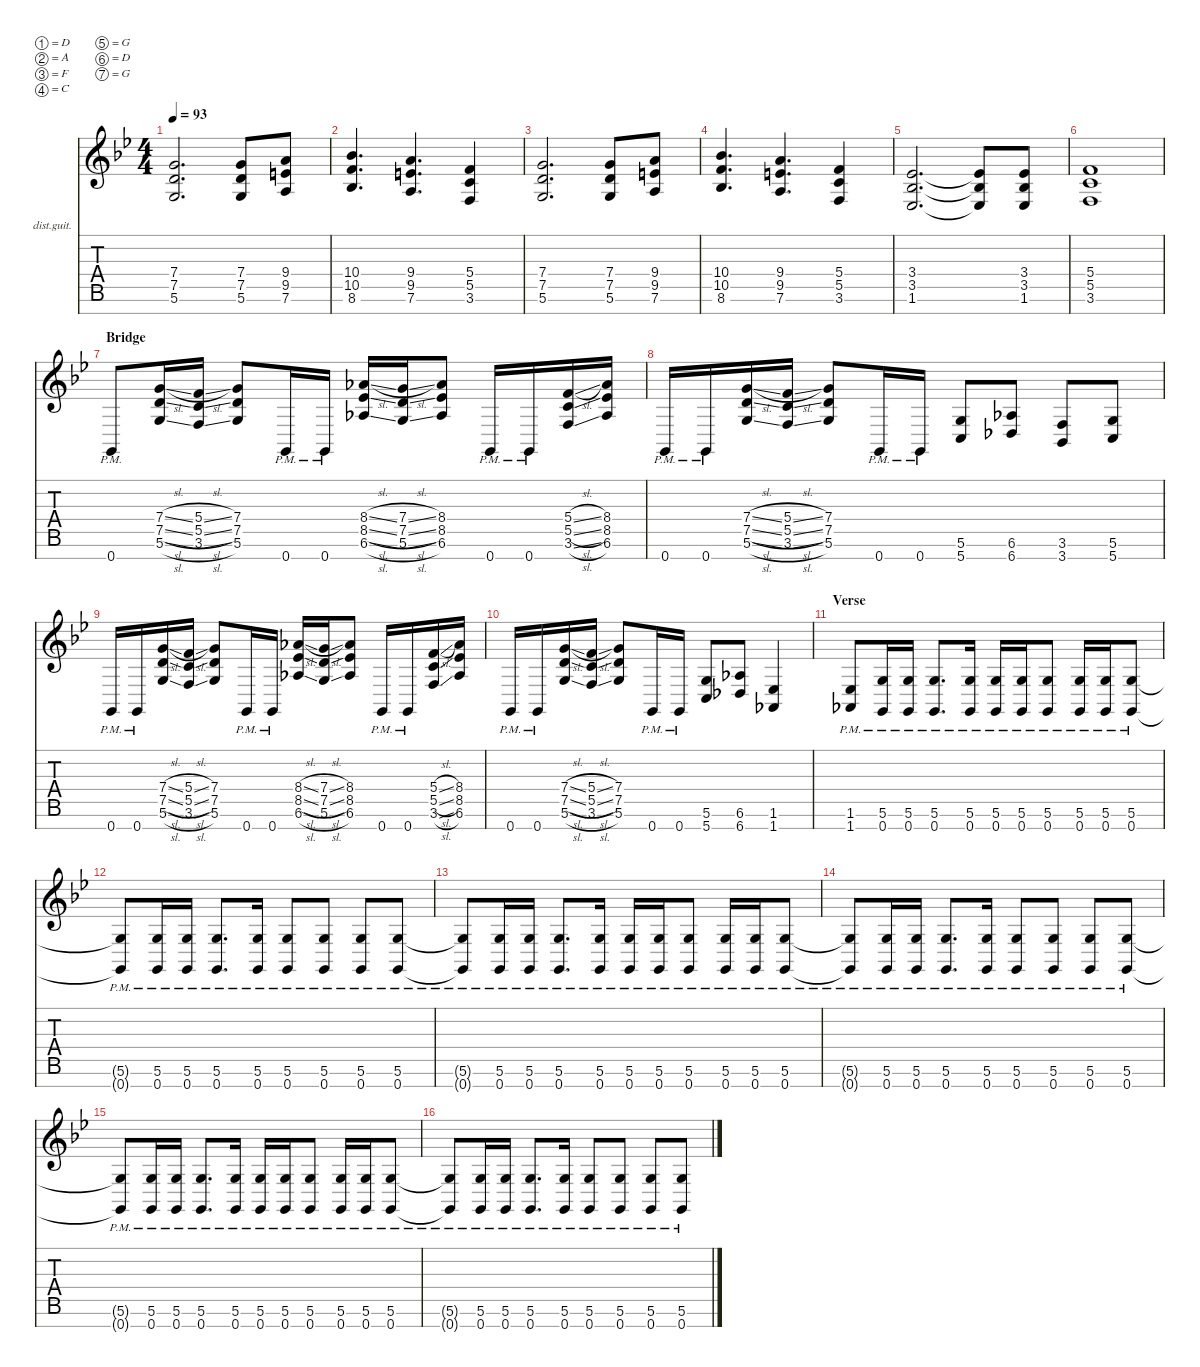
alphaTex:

\defaultSystemsLayout 2
\hideDynamics
\bracketExtendMode nobrackets
\firstSystemTrackNameOrientation horizontal
\otherSystemsTrackNameOrientation horizontal
\track ("Rhytm" "dist.guit.") {defaultSystemsLayout 2 solo instrument distortionguitar}
\staff {score tabs}
\tuning (D4 A3 F3 C3 G2 D2 G1)
\ts (4 4)
\scale
1.0532
\tempo 93
\accidentals auto
\clef g2
\ottava regular
\simile none
\scale
1.05846
\ks gminor
(5.6{acc forcenatural} 7.5{acc forcenatural} 7.4{acc forcenatural}).2{d dy mf instrument distortionguitar beam Up} (5.6{acc forcenatural} 7.5{acc forcenatural} 7.4{acc forcenatural}).8{beam Up} (7.6{acc forcenatural} 9.5{acc forcenatural} 9.4{acc forcenatural}).8{beam Up} |
\scale
0.946802
\scale
0.941538 (8.6{acc b} 10.5{acc forcenatural} 10.4{acc b}).4{d beam Up} (7.6{acc forcenatural} 9.5{acc forcenatural} 9.4{acc forcenatural}).4{d beam Up} (3.6{acc forcenatural} 5.5{acc forcenatural} 5.4{acc forcenatural}).4{beam Up} |
\scale
1.03306
\scale
1.04096 (5.6{acc forcenatural} 7.5{acc forcenatural} 7.4{acc forcenatural}).2{d beam Up} (5.6{acc forcenatural} 7.5{acc forcenatural} 7.4{acc forcenatural}).8{beam Up} (7.6{acc forcenatural} 9.5{acc forcenatural} 9.4{acc forcenatural}).8{beam Up} |
\scale
0.966937
\scale
0.959042 (8.6{acc b} 10.5{acc forcenatural} 10.4{acc b}).4{d beam Up} (7.6{acc forcenatural} 9.5{acc forcenatural} 9.4{acc forcenatural}).4{d beam Up} (3.6{acc forcenatural} 5.5{acc forcenatural} 5.4{acc forcenatural}).4{beam Up} |
\scale
1.03043
\scale
1.03043 (1.6{acc b} 3.5{acc b} 3.4{acc b}).2{d beam Up} (1.6{t acc b} 3.5{t acc b} 3.4{t acc b}).8{beam Up} (1.6{acc b} 3.5{acc b} 3.4{acc b}).8{beam Up} |
\scale
0.969568
\scale
0.969568 (3.6{acc forcenatural} 5.5{acc forcenatural} 5.4{acc forcenatural}).1{beam Up} |
\section ("" "Bridge")
\scale
1.03043
\scale
1.03043 0.7{pm acc forcenatural}.8{beam Up} (5.6{sl acc forcenatural} 7.5{sl acc forcenatural} 7.4{sl acc forcenatural}).16{beam Up} (3.6{sl acc forcenatural} 5.5{sl acc forcenatural} 5.4{sl acc forcenatural}).16{beam Up} (5.6{acc forcenatural} 7.5{acc forcenatural} 7.4{acc forcenatural}).8{beam Up} 0.7{pm acc forcenatural}.16{beam Up} 0.7{pm acc forcenatural}.16{beam Up} (6.6{sl acc b} 8.5{sl acc b} 8.4{sl acc b}).16{beam Up} (5.6{sl acc forcenatural} 7.5{sl acc forcenatural} 7.4{sl acc forcenatural}).16{beam Up} (6.6{acc b} 8.5{acc b} 8.4{acc b}).8{beam Up} 0.7{pm acc forcenatural}.16{beam Up} 0.7{pm acc forcenatural}.16{beam Up} (3.6{sl acc forcenatural} 5.5{sl acc forcenatural} 5.4{sl acc forcenatural}).16{beam Up} (6.6{acc b} 8.5{acc b} 8.4{acc b}).16{beam Up} |
\scale
0.969568
\scale
0.969568 0.7{pm acc forcenatural}.16{beam Up} 0.7{pm acc forcenatural}.16{beam Up} (5.6{sl acc forcenatural} 7.5{sl acc forcenatural} 7.4{sl acc forcenatural}).16{beam Up} (3.6{sl acc forcenatural} 5.5{sl acc forcenatural} 5.4{sl acc forcenatural}).16{beam Up} (5.6{acc forcenatural} 7.5{acc forcenatural} 7.4{acc forcenatural}).8{beam Up} 0.7{pm acc forcenatural}.16{beam Up} 0.7{pm acc forcenatural}.16{beam Up} (5.7{acc forcenatural} 5.6{acc forcenatural}).8{beam Up} (6.7{acc b} 6.6{acc b}).8{beam Up} (3.7{acc b} 3.6{acc forcenatural}).8{beam Up} (5.7{acc forcenatural} 5.6{acc forcenatural}).8{beam Up} |
\scale
1.02601
\scale
1.02601 0.7{pm acc forcenatural}.16{beam Up} 0.7{pm acc forcenatural}.16{beam Up} (5.6{sl acc forcenatural} 7.5{sl acc forcenatural} 7.4{sl acc forcenatural}).16{beam Up} (3.6{sl acc forcenatural} 5.5{sl acc forcenatural} 5.4{sl acc forcenatural}).16{beam Up} (5.6{acc forcenatural} 7.5{acc forcenatural} 7.4{acc forcenatural}).8{beam Up} 0.7{pm acc forcenatural}.16{beam Up} 0.7{pm acc forcenatural}.16{beam Up} (6.6{sl acc b} 8.5{sl acc b} 8.4{sl acc b}).16{beam Up} (5.6{sl acc forcenatural} 7.5{sl acc forcenatural} 7.4{sl acc forcenatural}).16{beam Up} (6.6{acc b} 8.5{acc b} 8.4{acc b}).8{beam Up} 0.7{pm acc forcenatural}.16{beam Up} 0.7{pm acc forcenatural}.16{beam Up} (3.6{sl acc forcenatural} 5.5{sl acc forcenatural} 5.4{sl acc forcenatural}).16{beam Up} (6.6{acc b} 8.5{acc b} 8.4{acc b}).16{beam Up} |
\scale
0.973989
\scale
0.973989 0.7{pm acc forcenatural}.16{beam Up} 0.7{pm acc forcenatural}.16{beam Up} (5.6{sl acc forcenatural} 7.5{sl acc forcenatural} 7.4{sl acc forcenatural}).16{beam Up} (3.6{sl acc forcenatural} 5.5{sl acc forcenatural} 5.4{sl acc forcenatural}).16{beam Up} (5.6{acc forcenatural} 7.5{acc forcenatural} 7.4{acc forcenatural}).8{beam Up} 0.7{pm acc forcenatural}.16{beam Up} 0.7{pm acc forcenatural}.16{beam Up} (5.7{acc forcenatural} 5.6{acc forcenatural}).8{beam Up} (6.7{acc b} 6.6{acc b}).8{beam Up} (1.7{acc b} 1.6{acc b}).4{beam Up} |
\section ("" "Verse")
\scale
1.03043
\scale
1.03043 (1.6{pm acc b} 1.7{pm acc b}).8{beam Up} (0.7{pm acc forcenatural} 5.6{pm acc forcenatural}).16{beam Up} (0.7{pm acc forcenatural} 5.6{pm acc forcenatural}).16{beam Up} (0.7{pm acc forcenatural} 5.6{pm acc forcenatural}).8{d beam Up} (0.7{pm acc forcenatural} 5.6{pm acc forcenatural}).16{beam Up} (0.7{pm acc forcenatural} 5.6{pm acc forcenatural}).16{beam Up} (0.7{pm acc forcenatural} 5.6{pm acc forcenatural}).16{beam Up} (0.7{pm acc forcenatural} 5.6{pm acc forcenatural}).8{beam Up} (0.7{pm acc forcenatural} 5.6{pm acc forcenatural}).16{beam Up} (0.7{pm acc forcenatural} 5.6{pm acc forcenatural}).16{beam Up} (0.7{pm acc forcenatural} 5.6{pm acc forcenatural}).8{beam Up} |
\scale
0.969568
\scale
0.969568 (0.7{pm t acc forcenatural} 5.6{pm t acc forcenatural}).8{beam Up} (0.7{pm acc forcenatural} 5.6{pm acc forcenatural}).16{beam Up} (0.7{pm acc forcenatural} 5.6{pm acc forcenatural}).16{beam Up} (0.7{pm acc forcenatural} 5.6{pm acc forcenatural}).8{d beam Up} (0.7{pm acc forcenatural} 5.6{pm acc forcenatural}).16{beam Up} (0.7{pm acc forcenatural} 5.6{pm acc forcenatural}).8{beam Up} (0.7{pm acc forcenatural} 5.6{pm acc forcenatural}).8{beam Up} (0.7{pm acc forcenatural} 5.6{pm acc forcenatural}).8{beam Up} (0.7{pm acc forcenatural} 5.6{pm acc forcenatural}).8{beam Up} |
\scale
1.03043
\scale
1.03043 (0.7{pm t acc forcenatural} 5.6{pm t acc forcenatural}).8{beam Up} (0.7{pm acc forcenatural} 5.6{pm acc forcenatural}).16{beam Up} (0.7{pm acc forcenatural} 5.6{pm acc forcenatural}).16{beam Up} (0.7{pm acc forcenatural} 5.6{pm acc forcenatural}).8{d beam Up} (0.7{pm acc forcenatural} 5.6{pm acc forcenatural}).16{beam Up} (0.7{pm acc forcenatural} 5.6{pm acc forcenatural}).16{beam Up} (0.7{pm acc forcenatural} 5.6{pm acc forcenatural}).16{beam Up} (0.7{pm acc forcenatural} 5.6{pm acc forcenatural}).8{beam Up} (0.7{pm acc forcenatural} 5.6{pm acc forcenatural}).16{beam Up} (0.7{pm acc forcenatural} 5.6{pm acc forcenatural}).16{beam Up} (0.7{pm acc forcenatural} 5.6{pm acc forcenatural}).8{beam Up} |
\scale
0.969568
\scale
0.969568 (0.7{pm t acc forcenatural} 5.6{pm t acc forcenatural}).8{beam Up} (0.7{pm acc forcenatural} 5.6{pm acc forcenatural}).16{beam Up} (0.7{pm acc forcenatural} 5.6{pm acc forcenatural}).16{beam Up} (0.7{pm acc forcenatural} 5.6{pm acc forcenatural}).8{d beam Up} (0.7{pm acc forcenatural} 5.6{pm acc forcenatural}).16{beam Up} (0.7{pm acc forcenatural} 5.6{pm acc forcenatural}).8{beam Up} (0.7{pm acc forcenatural} 5.6{pm acc forcenatural}).8{beam Up} (0.7{pm acc forcenatural} 5.6{pm acc forcenatural}).8{beam Up} (0.7{pm acc forcenatural} 5.6{pm acc forcenatural}).8{beam Up} |
\scale
1.03043
\scale
1.03043 (0.7{pm t acc forcenatural} 5.6{pm t acc forcenatural}).8{beam Up} (0.7{pm acc forcenatural} 5.6{pm acc forcenatural}).16{beam Up} (0.7{pm acc forcenatural} 5.6{pm acc forcenatural}).16{beam Up} (0.7{pm acc forcenatural} 5.6{pm acc forcenatural}).8{d beam Up} (0.7{pm acc forcenatural} 5.6{pm acc forcenatural}).16{beam Up} (0.7{pm acc forcenatural} 5.6{pm acc forcenatural}).16{beam Up} (0.7{pm acc forcenatural} 5.6{pm acc forcenatural}).16{beam Up} (0.7{pm acc forcenatural} 5.6{pm acc forcenatural}).8{beam Up} (0.7{pm acc forcenatural} 5.6{pm acc forcenatural}).16{beam Up} (0.7{pm acc forcenatural} 5.6{pm acc forcenatural}).16{beam Up} (0.7{pm acc forcenatural} 5.6{pm acc forcenatural}).8{beam Up} |
\scale
0.969568
\scale
0.969568 (0.7{pm t acc forcenatural} 5.6{pm t acc forcenatural}).8{beam Up} (0.7{pm acc forcenatural} 5.6{pm acc forcenatural}).16{beam Up} (0.7{pm acc forcenatural} 5.6{pm acc forcenatural}).16{beam Up} (0.7{pm acc forcenatural} 5.6{pm acc forcenatural}).8{d beam Up} (0.7{pm acc forcenatural} 5.6{pm acc forcenatural}).16{beam Up} (0.7{pm acc forcenatural} 5.6{pm acc forcenatural}).8{beam Up} (0.7{pm acc forcenatural} 5.6{pm acc forcenatural}).8{beam Up} (0.7{pm acc forcenatural} 5.6{pm acc forcenatural}).8{beam Up} (0.7{pm acc forcenatural} 5.6{pm acc forcenatural}).8{beam Up}
